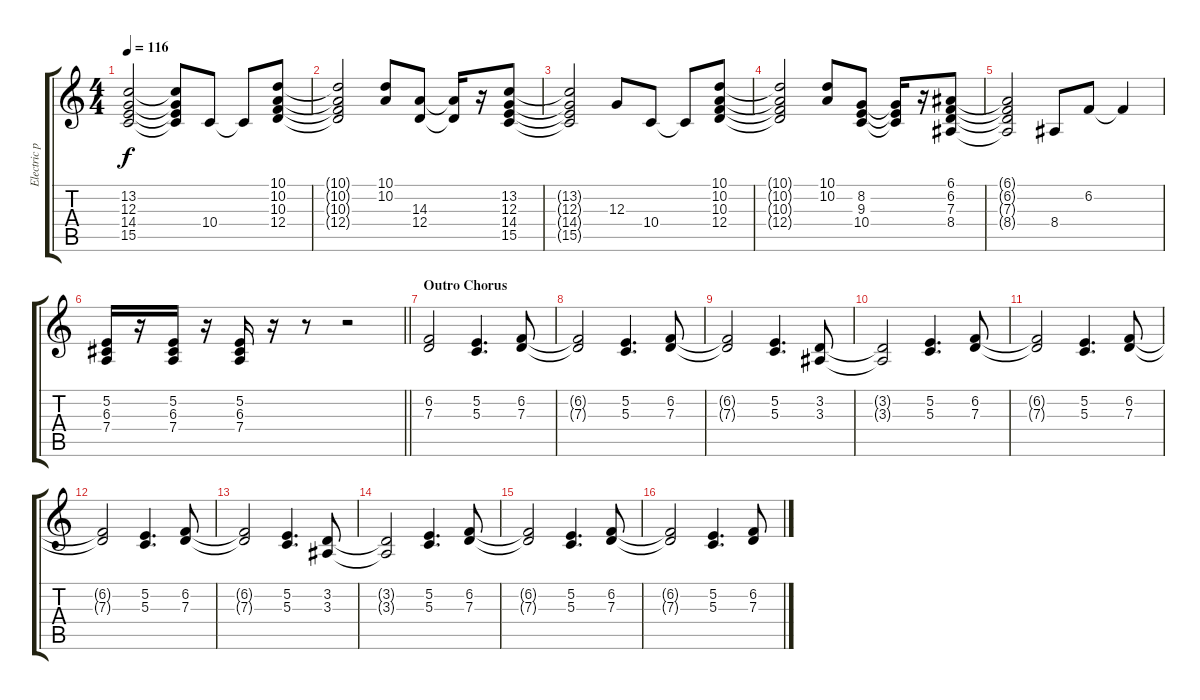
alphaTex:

\track ("Electric piano" "Electric p") {instrument electricpiano1}
\staff {score tabs}
\tuning (E4 B3 G3 D3 A2 E2) {hide}
\ts (4 4)
\tempo 116
\clef g2
\ks c
(13.2{t} 12.3{t} 14.4{t} 15.5{t}).2{dy f} (13.2{t} 12.3{t} 14.4{t} 15.5{t}).8 10.4.8 10.4{t}.8 (10.1 10.2 10.3 12.4).8 |
(10.1{t} 10.2{t} 10.3{t} 12.4{t}).2 (10.1 10.2).8 (14.3 12.4).8 (14.3{t} 12.4{t}).16 r.16 (13.2 12.3 14.4 15.5).8 |
(13.2{t} 12.3{t} 14.4{t} 15.5{t}).2 12.3.8 10.4.8 10.4{t}.8 (10.1 10.2 10.3 12.4).8 |
(10.1{t} 10.2{t} 10.3{t} 12.4{t}).2 (10.1 10.2).8 (8.2 9.3 10.4).8 (8.2{t} 9.3{t} 10.4{t}).16 r.16 (6.1 6.2 7.3 8.4).8 |
(6.1{t} 6.2{t} 7.3{t} 8.4{t}).2 8.4.8 6.2.8 6.2{t}.4 |
\barLineRight lightlight
(5.2 6.3 7.4).16 r.16 (5.2 6.3 7.4).16 r.16 (5.2 6.3 7.4).16 r.16 r.8 r.2 |
\section ("" "Outro Chorus")
(6.2 7.3).2 (5.2 5.3).4{d} (6.2 7.3).8 |
(6.2{t} 7.3{t}).2 (5.2 5.3).4{d} (6.2 7.3).8 |
(6.2{t} 7.3{t}).2 (5.2 5.3).4{d} (3.2 3.3).8 |
(3.2{t} 3.3{t}).2 (5.2 5.3).4{d} (6.2 7.3).8 |
(6.2{t} 7.3{t}).2 (5.2 5.3).4{d} (6.2 7.3).8 |
(6.2{t} 7.3{t}).2 (5.2 5.3).4{d} (6.2 7.3).8 |
(6.2{t} 7.3{t}).2 (5.2 5.3).4{d} (3.2 3.3).8 |
(3.2{t} 3.3{t}).2 (5.2 5.3).4{d} (6.2 7.3).8 |
(6.2{t} 7.3{t}).2 (5.2 5.3).4{d} (6.2 7.3).8 |
(6.2{t} 7.3{t}).2 (5.2 5.3).4{d} (6.2 7.3).8
